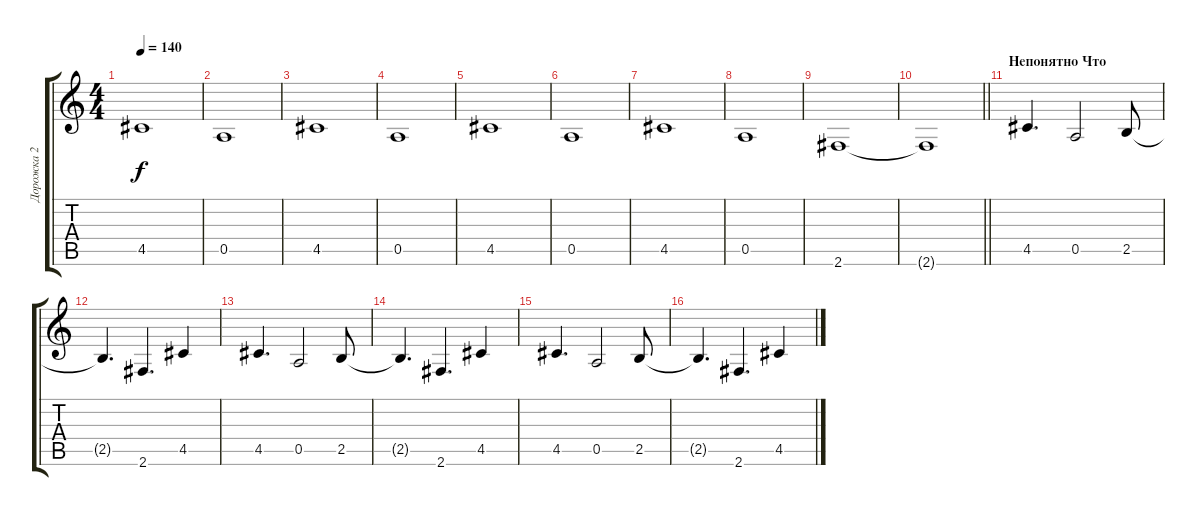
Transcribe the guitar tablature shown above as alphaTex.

\track ("Дорожка 2" "Дорожка 2") {instrument electricbassfinger}
\staff {score tabs}
\tuning (E4 B3 G3 D3 A2 E2) {hide}
\ts (4 4)
\tempo 140
\clef g2
\ks c
4.5.1{dy f} |
0.5.1 |
4.5.1 |
0.5.1 |
4.5.1 |
0.5.1 |
4.5.1 |
0.5.1 |
2.6.1 |
\barLineRight lightlight
2.6{t}.1 |
\section ("" "Непонятно Что")
4.5.4{d} 0.5.2 2.5.8 |
2.5{t}.4{d} 2.6.4{d} 4.5.4 |
4.5.4{d} 0.5.2 2.5.8 |
2.5{t}.4{d} 2.6.4{d} 4.5.4 |
4.5.4{d} 0.5.2 2.5.8 |
2.5{t}.4{d} 2.6.4{d} 4.5.4
